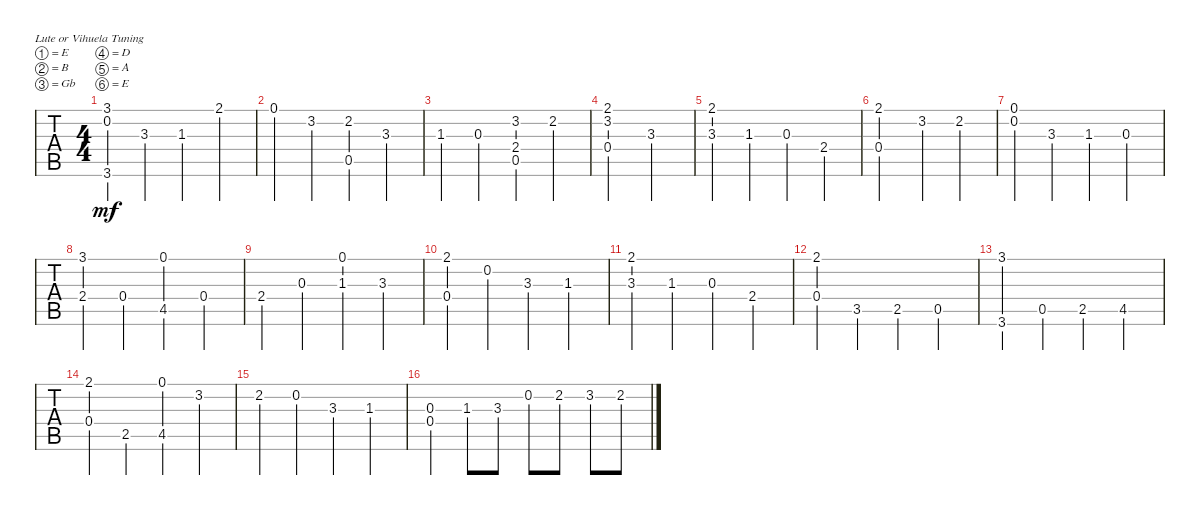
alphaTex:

\bracketExtendMode groupsimilarinstruments
\singleTrackTrackNamePolicy hidden
\multiTrackTrackNamePolicy hidden
\firstSystemTrackNameOrientation horizontal
\otherSystemsTrackNameOrientation horizontal
\track ("" "S-Gt") {instrument acousticguitarsteel}
\staff {tabs}
\tuning (E4 B3 Gb3 D3 A2 E2)
\ts (4 4)
\tempo (220 hide)
\clef g2
\ks d
(3.1 0.2 3.6).4{dy mf} 3.3.4 1.3.4 2.1.4 |
0.1.4 3.2.4 (2.2 0.5).4 3.3.4 |
1.3.4 0.3.4 (3.2 2.4 0.5).4 2.2.4 |
(2.1 3.2 0.4).2 3.3.2 |
(2.1 3.3).4 1.3.4 0.3.4 2.4.4 |
(0.4 2.1).2 3.2.4 2.2.4 |
(0.1 0.2).4 3.3.4 1.3.4 0.3.4 |
(2.4 3.1).4 0.4.4 (4.5 0.1).4 0.4.4 |
2.4.4 0.3.4 (1.3 0.1).4 3.3.4 |
(2.1 0.4).4 0.2.4 3.3.4 1.3.4 |
(3.3 2.1).4 1.3.4 0.3.4 2.4.4 |
(2.1 0.4).4 3.5.4 2.5.4 0.5.4 |
(3.6 3.1).4 0.5.4 2.5.4 4.5.4 |
(0.4 2.1).4 2.5.4 (4.5 0.1).4 3.2.4 |
2.2.4 0.2.4 3.3.4 1.3.4 |
(0.3 0.4).4 1.3.8 3.3.8 0.2.8 2.2.8 3.2.8 2.2.8
